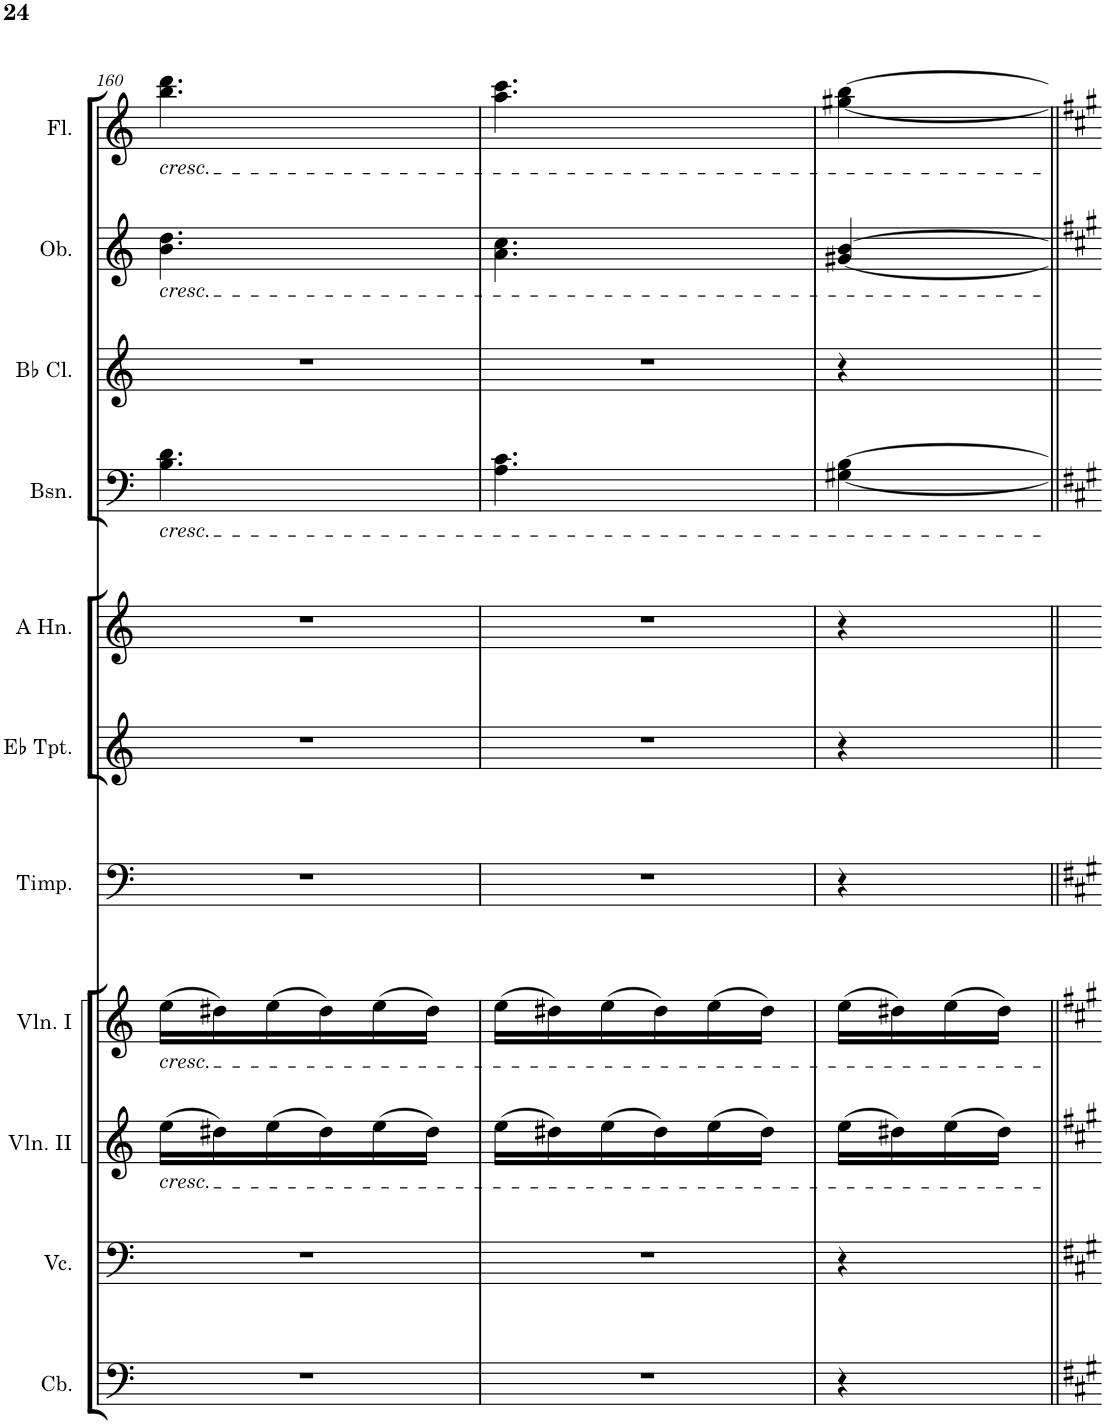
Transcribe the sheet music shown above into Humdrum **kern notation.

**kern	**kern	**kern	**kern	**kern	**kern	**kern	**kern	**kern	**kern	**kern	**kern
*part12	*part11	*part10	*part9	*part8	*part7	*part6	*part5	*part4	*part3	*part2	*part1
*staff12	*staff11	*staff10	*staff9	*staff8	*staff7	*staff6	*staff5	*staff4	*staff3	*staff2	*staff1
*I"Contrabasses	*I"Violoncellos	*I"Violins II	*I"Violins I	*I"Timpani	*I"Trumpets in D	*I"Horns in D	*I"Bassoons	*I"Clarinets in A	*I"Oboes	*I"Flutes	*I"Piccolo
*I'Cb.	*I'Vc.	*I'Vln. II	*I'Vln. I	*I'Timp.	*	*	*I'Bsn.	*	*I'Ob.	*I'Fl.	*I'Picc.
!!LO:PB:g=z
*clefF4	*clefF4	*clefG2	*clefG2	*clefF4	*clefG2	*clefG2	*clefF4	*clefG2	*clefG2	*clefG2	*clefG2
*Trd7c12	*	*	*	*	*Trd-2c-3	*Trd2c3	*	*Trd1c2	*	*	*Trd-7c-12
*k[]	*k[]	*k[]	*k[]	*k[]	*k[]	*k[]	*k[]	*k[]	*k[]	*k[]	*k[]
*M3/8	*M3/8	*M3/8	*M3/8	*M3/8	*M3/8	*M3/8	*M3/8	*M3/8	*M3/8	*M3/8	*M3/8
=160	=160	=160	=160	=160	=160	=160	=160	=160	=160	=160	=160
!	!	!	!	!	!	!	!	!	!	!LO:TX:b:i:t=cresc.	!
!	!	!	!	!	!	!	!	!	!LO:TX:b:i:t=cresc.	!	!
!	!	!	!	!	!	!	!LO:TX:b:i:t=cresc.	!	!	!	!
!	!	!	!LO:TX:b:i:t=cresc.	!	!	!	!	!	!	!	!
!	!	!LO:TX:b:i:t=cresc.	!	!	!	!	!	!	!	!	!
4.r	4.r	(16ee\LL	(16ee\LL	4.r	4.r	4.r	4.B\ 4.d\	4.r	4.b\ 4.dd\	4.bb\ 4.ddd\	4.r
.	.	16dd#X\)	16dd#X\)	.	.	.	.	.	.	.	.
.	.	(16ee\	(16ee\	.	.	.	.	.	.	.	.
.	.	16dd#\)	16dd#\)	.	.	.	.	.	.	.	.
.	.	(16ee\	(16ee\	.	.	.	.	.	.	.	.
.	.	16dd#\JJ)	16dd#\JJ)	.	.	.	.	.	.	.	.
=161	=161	=161	=161	=161	=161	=161	=161	=161	=161	=161	=161
4.r	4.r	(16ee\LL	(16ee\LL	4.r	4.r	4.r	4.A\ 4.c\	4.r	4.a\ 4.cc\	4.aa\ 4.ccc\	4.r
.	.	16dd#X\)	16dd#X\)	.	.	.	.	.	.	.	.
.	.	(16ee\	(16ee\	.	.	.	.	.	.	.	.
.	.	16dd#\)	16dd#\)	.	.	.	.	.	.	.	.
.	.	(16ee\	(16ee\	.	.	.	.	.	.	.	.
.	.	16dd#\JJ)	16dd#\JJ)	.	.	.	.	.	.	.	.
=162	=162	=162	=162	=162	=162	=162	=162	=162	=162	=162	=162
4r	4r	(16ee\LL	(16ee\LL	4r	4r	4r	[4G#X\ [4B\	4r	[4g#X/ [4b/	[4gg#X\ [4bb\	4r
.	.	16dd#X\)	16dd#X\)	.	.	.	.	.	.	.	.
.	.	(16ee\	(16ee\	.	.	.	.	.	.	.	.
.	.	16dd#\JJ)	16dd#\JJ)	.	.	.	.	.	.	.	.
=||	=||	=||	=||	=||	=||	=||	=||	=||	=||	=||	=||
*-	*-	*-	*-	*-	*-	*-	*-	*-	*-	*-	*-
